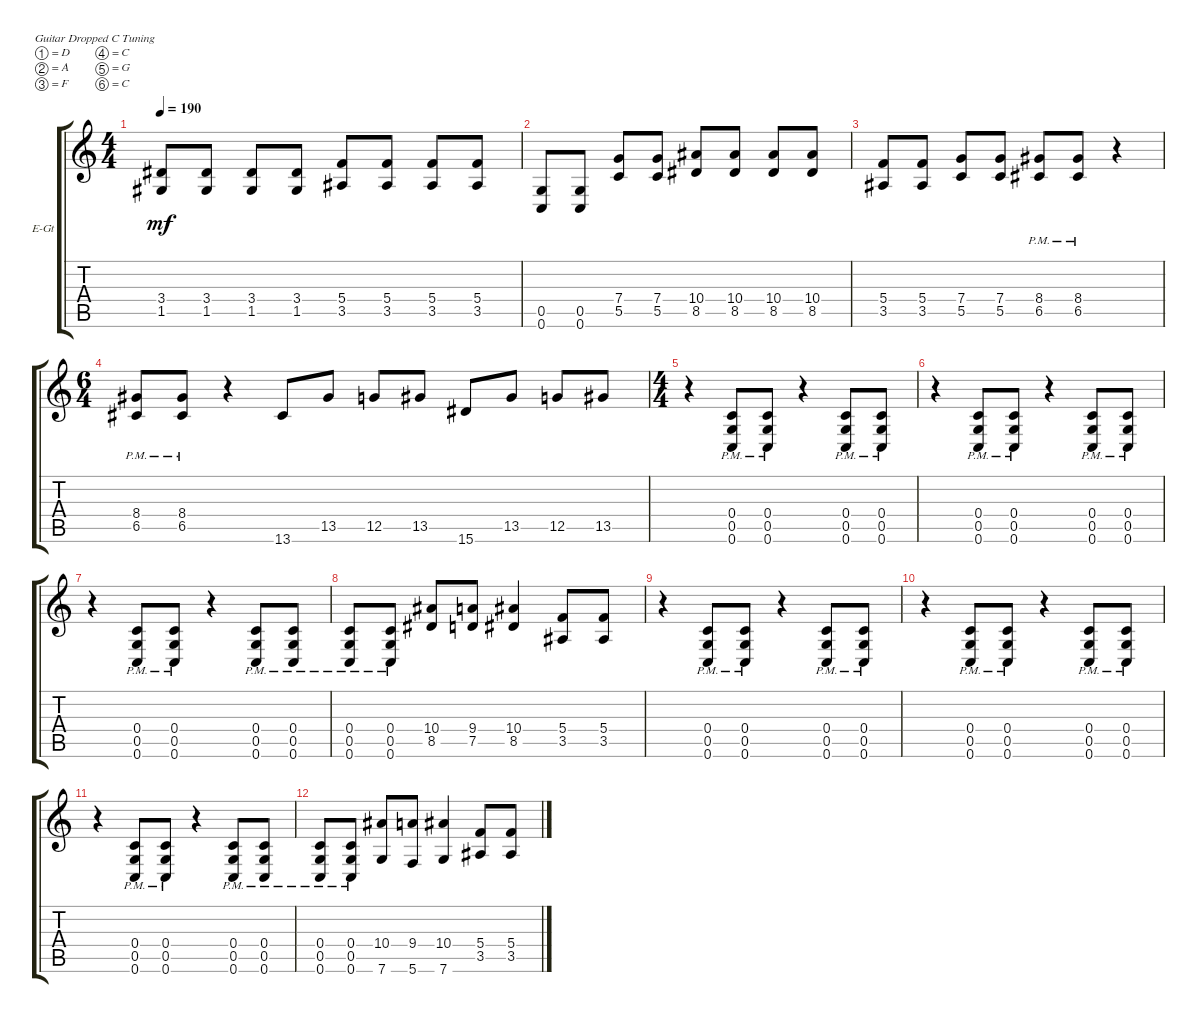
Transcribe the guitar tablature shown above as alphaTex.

\defaultSystemsLayout 4
\bracketExtendMode groupsimilarinstruments
\firstSystemTrackNameOrientation horizontal
\otherSystemsTrackNameOrientation horizontal
\track ("Electric Guitar" "E-Gt") {instrument distortionguitar}
\staff {score tabs}
\tuning (D4 A3 F3 C3 G2 C2)
\ts (4 4)
\tempo 190
\clef g2
\ks c
(1.5 3.4).8{dy mf} (1.5 3.4).8 (1.5 3.4).8 (1.5 3.4).8 (3.5 5.4).8 (3.5 5.4).8 (3.5 5.4).8 (3.5 5.4).8 |
(0.6 0.5).8 (0.6 0.5).8 (5.5 7.4).8 (5.5 7.4).8 (8.5 10.4).8 (8.5 10.4).8 (8.5 10.4).8 (8.5 10.4).8 |
(3.5 5.4).8 (3.5 5.4).8 (5.5 7.4).8 (5.5 7.4).8 (6.5{pm} 8.4).8 (6.5{pm} 8.4).8 r.4 |
\ts (6 4)
(6.5 8.4{pm}).8 (6.5 8.4{pm}).8 r.4 13.6.8 13.5.8 12.5.8 13.5.8 15.6.8 13.5.8 12.5.8 13.5.8 |
\ts (4 4)
r.4 (0.5{pm} 0.6 0.4).8 (0.5{pm} 0.6 0.4).8 r.4 (0.6 0.4 0.5{pm}).8 (0.6 0.5{pm} 0.4).8 |
r.4 (0.5{pm} 0.6 0.4).8 (0.5{pm} 0.6 0.4).8 r.4 (0.6 0.4 0.5{pm}).8 (0.6 0.5{pm} 0.4).8 |
r.4 (0.5{pm} 0.6 0.4).8 (0.5{pm} 0.6 0.4).8 r.4 (0.6 0.4 0.5{pm}).8 (0.6 0.5{pm} 0.4).8 |
(0.6 0.5{pm} 0.4).8 (0.4 0.5{pm} 0.6).8 (8.5 10.4).8 (7.5 9.4).8 (8.5 10.4).4 (3.5 5.4).8 (3.5 5.4).8 |
r.4 (0.5{pm} 0.6 0.4).8 (0.5{pm} 0.6 0.4).8 r.4 (0.6 0.4 0.5{pm}).8 (0.6 0.5{pm} 0.4).8 |
r.4 (0.5{pm} 0.6 0.4).8 (0.5{pm} 0.6 0.4).8 r.4 (0.6 0.4 0.5{pm}).8 (0.6 0.5{pm} 0.4).8 |
r.4 (0.5{pm} 0.6 0.4).8 (0.5{pm} 0.6 0.4).8 r.4 (0.6 0.4 0.5{pm}).8 (0.6 0.5{pm} 0.4).8 |
(0.6 0.5{pm} 0.4).8 (0.4 0.5{pm} 0.6).8 (7.6 10.4).8 (5.6 9.4).8 (7.6 10.4).4 (3.5 5.4).8 (3.5 5.4).8
